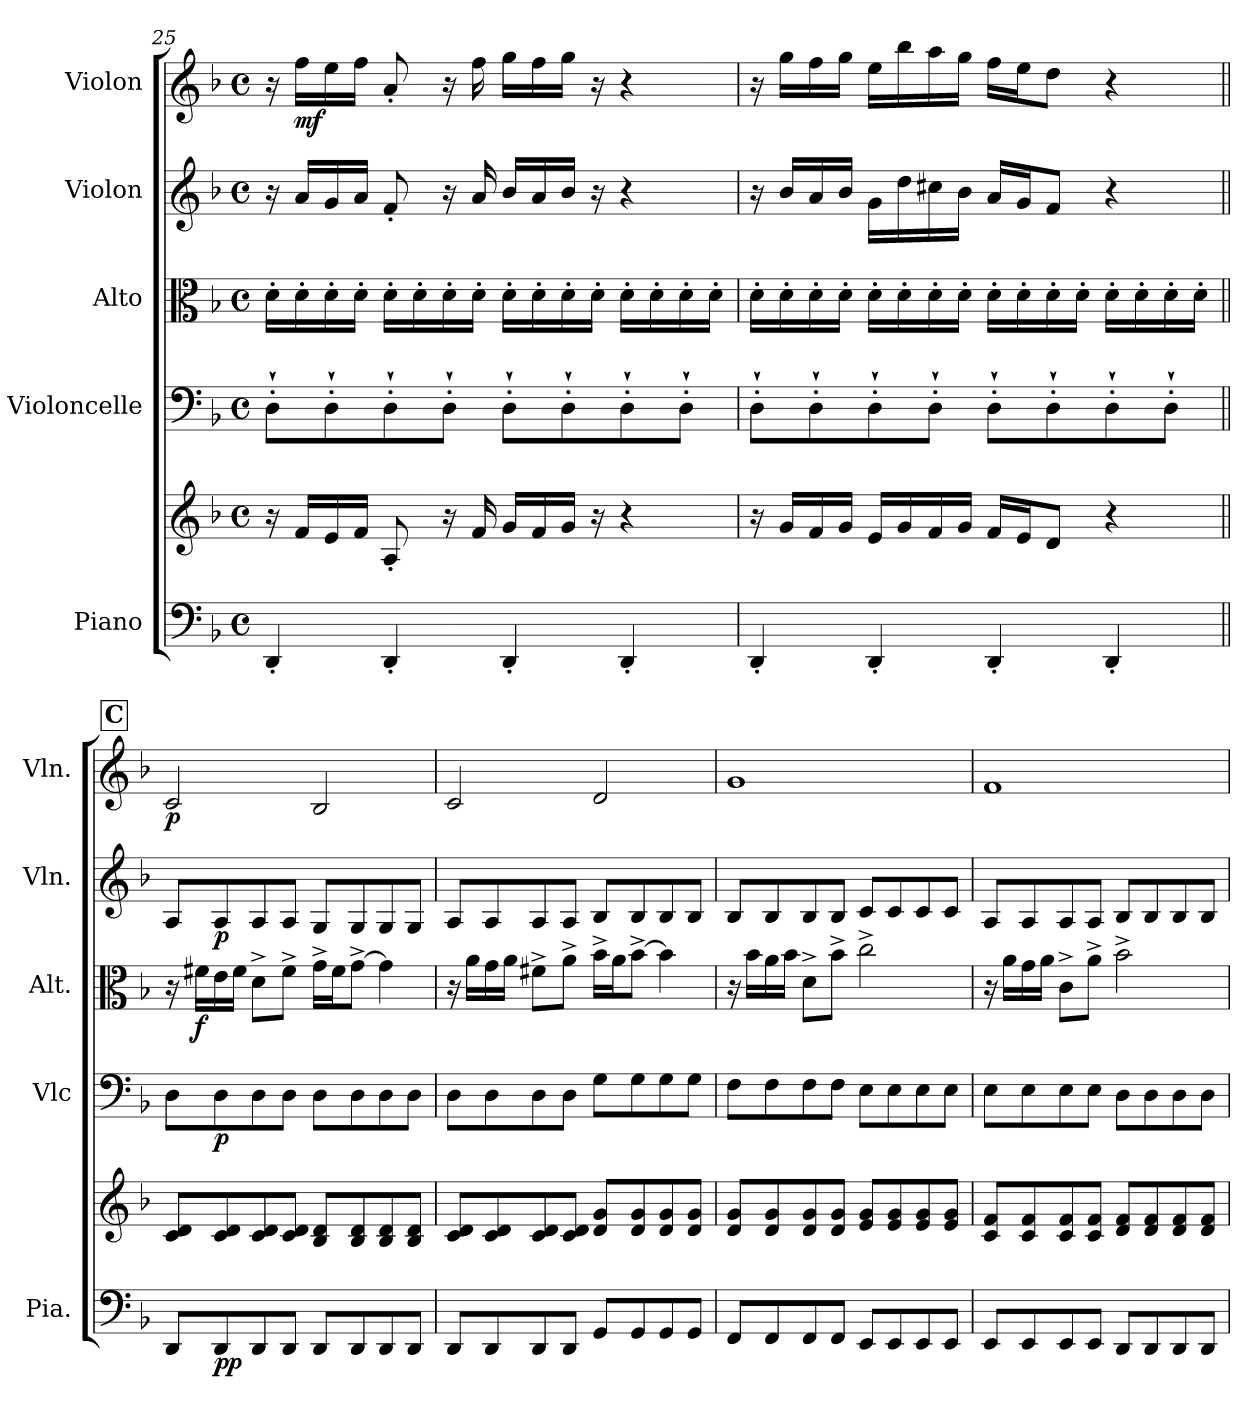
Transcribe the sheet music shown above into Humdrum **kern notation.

**kern	**kern	**dynam	**kern	**dynam	**kern	**dynam	**kern	**dynam	**kern	**dynam
*part5	*part5	*part5	*part4	*part4	*part3	*part3	*part2	*part2	*part1	*part1
*staff6	*staff5	*staff5/6	*staff4	*staff4	*staff3	*staff3	*staff2	*staff2	*staff1	*staff1
*I"Piano	*	*	*I"Violoncelle	*	*I"Alto	*	*I"Violon	*	*I"Violon	*
*I'Pia.	*	*	*I'Vlc	*	*I'Alt.	*	*I'Vln.	*	*I'Vln.	*
!!LO:PB:g=z
*clefF4	*clefG2	*	*clefF4	*	*clefC3	*	*clefG2	*	*clefG2	*
*k[b-]	*k[b-]	*	*k[b-]	*	*k[b-]	*	*k[b-]	*	*k[b-]	*
*M4/4	*M4/4	*	*M4/4	*	*M4/4	*	*M4/4	*	*M4/4	*
*met(c)	*met(c)	*	*met(c)	*	*met(c)	*	*met(c)	*	*met(c)	*
=25	=25	=25	=25	=25	=25	=25	=25	=25	=25	=25
4DD'/	16r	.	8D'`\L	.	16d'\LL	.	16r	.	16r	.
!	!	!	!	!	!	!	!	!	!	!LO:DY:b
.	16f/LL	.	.	.	16d'\	.	16a/LL	.	16ff\LL	mf
.	16e/	.	8D'`\	.	16d'\	.	16g/	.	16ee\	.
.	16f/JJ	.	.	.	16d'\JJ	.	16a/JJ	.	16ff\JJ	.
4DD'/	8A'/	.	8D'`\	.	16d'\LL	.	8f'/	.	8a'/	.
.	.	.	.	.	16d'\	.	.	.	.	.
.	16r	.	8D'`\J	.	16d'\	.	16r	.	16r	.
.	16f/	.	.	.	16d'\JJ	.	16a/	.	16ff\	.
4DD'/	16g/LL	.	8D'`\L	.	16d'\LL	.	16b-/LL	.	16gg\LL	.
.	16f/	.	.	.	16d'\	.	16a/	.	16ff\	.
.	16g/JJ	.	8D'`\	.	16d'\	.	16b-/JJ	.	16gg\JJ	.
.	16r	.	.	.	16d'\JJ	.	16r	.	16r	.
4DD'/	4r	.	8D'`\	.	16d'\LL	.	4r	.	4r	.
.	.	.	.	.	16d'\	.	.	.	.	.
.	.	.	8D'`\J	.	16d'\	.	.	.	.	.
.	.	.	.	.	16d'\JJ	.	.	.	.	.
=26	=26	=26	=26	=26	=26	=26	=26	=26	=26	=26
4DD'/	16r	.	8D'`\L	.	16d'\LL	.	16r	.	16r	.
.	16g/LL	.	.	.	16d'\	.	16b-/LL	.	16gg\LL	.
.	16f/	.	8D'`\	.	16d'\	.	16a/	.	16ff\	.
.	16g/JJ	.	.	.	16d'\JJ	.	16b-/JJ	.	16gg\JJ	.
4DD'/	16e/LL	.	8D'`\	.	16d'\LL	.	16g\LL	.	16ee\LL	.
.	16g/	.	.	.	16d'\	.	16dd\	.	16bb-\	.
.	16f/	.	8D'`\J	.	16d'\	.	16cc#X\	.	16aa\	.
.	16g/JJ	.	.	.	16d'\JJ	.	16b-\JJ	.	16gg\JJ	.
4DD'/	16f/LL	.	8D'`\L	.	16d'\LL	.	16a/LL	.	16ff\LL	.
.	16e/J	.	.	.	16d'\	.	16g/J	.	16ee\J	.
.	8d/J	.	8D'`\	.	16d'\	.	8f/J	.	8dd\J	.
.	.	.	.	.	16d'\JJ	.	.	.	.	.
4DD'/	4r	.	8D'`\	.	16d'\LL	.	4r	.	4r	.
.	.	.	.	.	16d'\	.	.	.	.	.
.	.	.	8D'`\J	.	16d'\	.	.	.	.	.
.	.	.	.	.	16d'\JJ	.	.	.	.	.
!!LO:LB:g=z
!!LO:REH:place=s1:a:B:fs=14:t=C
=27||	=27||	=27||	=27||	=27||	=27||	=27||	=27||	=27||	=27||	=27||
!	!	!	!	!	!	!	!	!	!	!LO:DY:b
8DD/L	8c/ 8d/L	.	8D\L	.	16r	.	8A/L	.	2c/	p
!	!	!	!	!	!	!LO:DY:b	!	!	!	!
.	.	.	.	.	16f#X\LL	f	.	.	.	.
!	!	!LO:DY:b=2	!	!	!	!	!	!	!	!
!	!	!LO:DY:n=1:b	!	!LO:DY:b	!	!	!	!LO:DY:b	!	!
8DD/	8c/ 8d/	p p	8D\	p	16e\	.	8A/	p	.	.
.	.	.	.	.	16f#\JJ	.	.	.	.	.
8DD/	8c/ 8d/	.	8D\	.	8d^\L	.	8A/	.	.	.
8DD/J	8c/ 8d/J	.	8D\J	.	8f#^\J	.	8A/J	.	.	.
8DD/L	8B-/ 8d/L	.	8D\L	.	16g^\LL	.	8G/L	.	2B-/	.
.	.	.	.	.	16f#\J	.	.	.	.	.
8DD/	8B-/ 8d/	.	8D\	.	[8g^\J	.	8G/	.	.	.
8DD/	8B-/ 8d/	.	8D\	.	4g\]	.	8G/	.	.	.
8DD/J	8B-/ 8d/J	.	8D\J	.	.	.	8G/J	.	.	.
=28	=28	=28	=28	=28	=28	=28	=28	=28	=28	=28
8DD/L	8c/ 8d/L	.	8D\L	.	16r	.	8A/L	.	2c/	.
.	.	.	.	.	16a\LL	.	.	.	.	.
8DD/	8c/ 8d/	.	8D\	.	16g\	.	8A/	.	.	.
.	.	.	.	.	16a\JJ	.	.	.	.	.
8DD/	8c/ 8d/	.	8D\	.	8f#X^\L	.	8A/	.	.	.
8DD/J	8c/ 8d/J	.	8D\J	.	8a^\J	.	8A/J	.	.	.
8GG/L	8d/ 8g/L	.	8G\L	.	16b-^\LL	.	8B-/L	.	2d/	.
.	.	.	.	.	16a\J	.	.	.	.	.
8GG/	8d/ 8g/	.	8G\	.	[8b-^\J	.	8B-/	.	.	.
8GG/	8d/ 8g/	.	8G\	.	4b-\]	.	8B-/	.	.	.
8GG/J	8d/ 8g/J	.	8G\J	.	.	.	8B-/J	.	.	.
=29	=29	=29	=29	=29	=29	=29	=29	=29	=29	=29
8FF/L	8d/ 8g/L	.	8F\L	.	16r	.	8B-/L	.	1g	.
.	.	.	.	.	16b-\LL	.	.	.	.	.
8FF/	8d/ 8g/	.	8F\	.	16a\	.	8B-/	.	.	.
.	.	.	.	.	16b-\JJ	.	.	.	.	.
8FF/	8d/ 8g/	.	8F\	.	8d^\L	.	8B-/	.	.	.
8FF/J	8d/ 8g/J	.	8F\J	.	8b-^\J	.	8B-/J	.	.	.
8EE/L	8e/ 8g/L	.	8E\L	.	2cc^\	.	8c/L	.	.	.
8EE/	8e/ 8g/	.	8E\	.	.	.	8c/	.	.	.
8EE/	8e/ 8g/	.	8E\	.	.	.	8c/	.	.	.
8EE/J	8e/ 8g/J	.	8E\J	.	.	.	8c/J	.	.	.
!!LO:PB:g=z
=30	=30	=30	=30	=30	=30	=30	=30	=30	=30	=30
8EE/L	8c/ 8f/L	.	8E\L	.	16r	.	8A/L	.	1f	.
.	.	.	.	.	16a\LL	.	.	.	.	.
8EE/	8c/ 8f/	.	8E\	.	16g\	.	8A/	.	.	.
.	.	.	.	.	16a\JJ	.	.	.	.	.
8EE/	8c/ 8f/	.	8E\	.	8c^\L	.	8A/	.	.	.
8EE/J	8c/ 8f/J	.	8E\J	.	8a^\J	.	8A/J	.	.	.
8DD/L	8d/ 8f/L	.	8D\L	.	2b-^\	.	8B-/L	.	.	.
8DD/	8d/ 8f/	.	8D\	.	.	.	8B-/	.	.	.
8DD/	8d/ 8f/	.	8D\	.	.	.	8B-/	.	.	.
8DD/J	8d/ 8f/J	.	8D\J	.	.	.	8B-/J	.	.	.
=	=	=	=	=	=	=	=	=	=	=
*-	*-	*-	*-	*-	*-	*-	*-	*-	*-	*-
